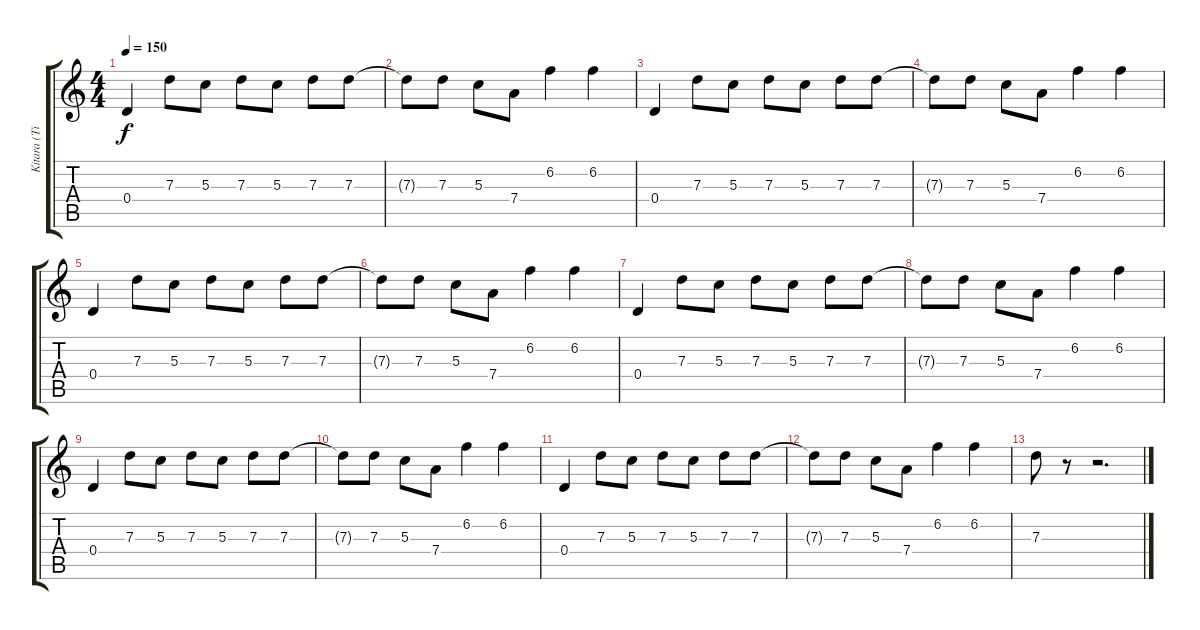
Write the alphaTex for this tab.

\track ("Kitara (Timo Rautiainen)" "Kitara (Ti") {instrument distortionguitar}
\staff {score tabs}
\tuning (E4 B3 G3 D3 A2 E2) {hide}
\ts (4 4)
\tempo 150
\clef g2
\ks c
0.4.4{dy f} 7.3.8 5.3.8 7.3.8 5.3.8 7.3.8 7.3.8 |
7.3{t}.8 7.3.8 5.3.8 7.4.8 6.2.4 6.2.4 |
0.4.4 7.3.8 5.3.8 7.3.8 5.3.8 7.3.8 7.3.8 |
7.3{t}.8 7.3.8 5.3.8 7.4.8 6.2.4 6.2.4 |
0.4.4 7.3.8 5.3.8 7.3.8 5.3.8 7.3.8 7.3.8 |
7.3{t}.8 7.3.8 5.3.8 7.4.8 6.2.4 6.2.4 |
0.4.4 7.3.8 5.3.8 7.3.8 5.3.8 7.3.8 7.3.8 |
7.3{t}.8 7.3.8 5.3.8 7.4.8 6.2.4 6.2.4 |
0.4.4 7.3.8 5.3.8 7.3.8 5.3.8 7.3.8 7.3.8 |
7.3{t}.8 7.3.8 5.3.8 7.4.8 6.2.4 6.2.4 |
0.4.4 7.3.8 5.3.8 7.3.8 5.3.8 7.3.8 7.3.8 |
7.3{t}.8 7.3.8 5.3.8 7.4.8 6.2.4 6.2.4 |
7.3.8 r.8 r.2{d}
